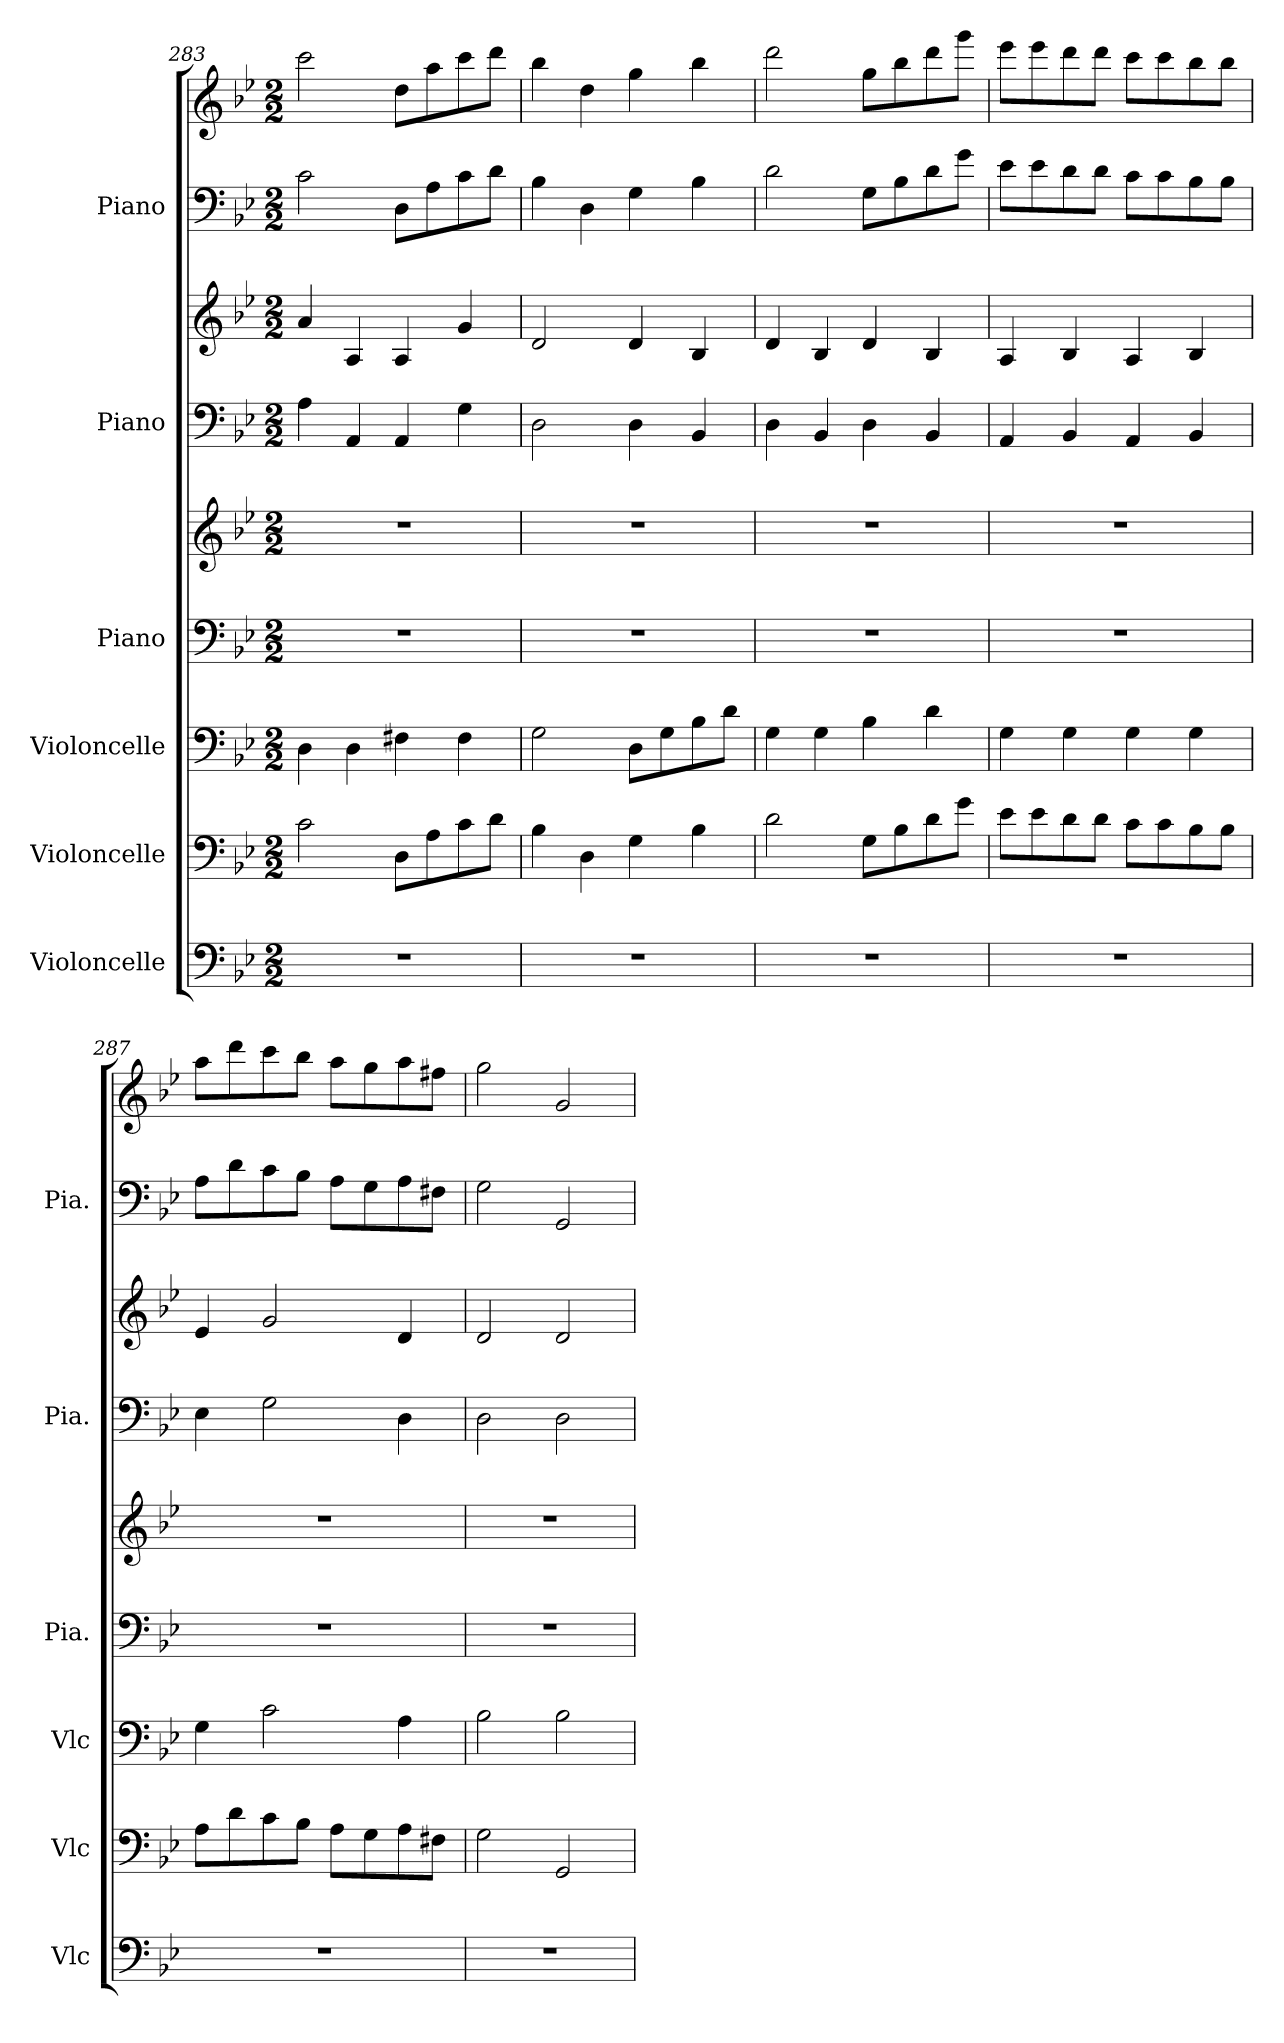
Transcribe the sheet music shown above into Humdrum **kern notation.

**kern	**kern	**kern	**kern	**kern	**kern	**kern	**kern	**kern
*part6	*part5	*part4	*part3	*part3	*part2	*part2	*part1	*part1
*staff9	*staff8	*staff7	*staff6	*staff5	*staff4	*staff3	*staff2	*staff1
*I"Violoncelle	*I"Violoncelle	*I"Violoncelle	*I"Piano	*	*I"Piano	*	*I"Piano	*
*I'Vlc	*I'Vlc	*I'Vlc	*I'Pia.	*	*I'Pia.	*	*I'Pia.	*
*clefF4	*clefF4	*clefF4	*clefF4	*clefG2	*clefF4	*clefG2	*clefF4	*clefG2
*k[b-e-]	*k[b-e-]	*k[b-e-]	*k[b-e-]	*k[b-e-]	*k[b-e-]	*k[b-e-]	*k[b-e-]	*k[b-e-]
*M2/2	*M2/2	*M2/2	*M2/2	*M2/2	*M2/2	*M2/2	*M2/2	*M2/2
=283	=283	=283	=283	=283	=283	=283	=283	=283
1r	2c\	4D\	1r	1r	4A\	4a/	2c\	2ccc\
.	.	4D\	.	.	4AA/	4A/	.	.
.	8D\L	4F#X\	.	.	4AA/	4A/	8D\L	8dd\L
.	8A\	.	.	.	.	.	8A\	8aa\
.	8c\	4F#\	.	.	4G\	4g/	8c\	8ccc\
.	8d\J	.	.	.	.	.	8d\J	8ddd\J
=284	=284	=284	=284	=284	=284	=284	=284	=284
1r	4B-\	2G\	1r	1r	2D\	2d/	4B-\	4bb-\
.	4D\	.	.	.	.	.	4D\	4dd\
.	4G\	8D\L	.	.	4D\	4d/	4G\	4gg\
.	.	8G\	.	.	.	.	.	.
.	4B-\	8B-\	.	.	4BB-/	4B-/	4B-\	4bb-\
.	.	8d\J	.	.	.	.	.	.
=285	=285	=285	=285	=285	=285	=285	=285	=285
1r	2d\	4G\	1r	1r	4D\	4d/	2d\	2ddd\
.	.	4G\	.	.	4BB-/	4B-/	.	.
.	8G\L	4B-\	.	.	4D\	4d/	8G\L	8gg\L
.	8B-\	.	.	.	.	.	8B-\	8bb-\
.	8d\	4d\	.	.	4BB-/	4B-/	8d\	8ddd\
.	8g\J	.	.	.	.	.	8g\J	8ggg\J
!!LO:PB:g=z
=286	=286	=286	=286	=286	=286	=286	=286	=286
1r	8e-\L	4G\	1r	1r	4AA/	4A/	8e-\L	8eee-\L
.	8e-\	.	.	.	.	.	8e-\	8eee-\
.	8d\	4G\	.	.	4BB-/	4B-/	8d\	8ddd\
.	8d\J	.	.	.	.	.	8d\J	8ddd\J
.	8c\L	4G\	.	.	4AA/	4A/	8c\L	8ccc\L
.	8c\	.	.	.	.	.	8c\	8ccc\
.	8B-\	4G\	.	.	4BB-/	4B-/	8B-\	8bb-\
.	8B-\J	.	.	.	.	.	8B-\J	8bb-\J
=287	=287	=287	=287	=287	=287	=287	=287	=287
1r	8A\L	4G\	1r	1r	4E-\	4e-/	8A\L	8aa\L
.	8d\	.	.	.	.	.	8d\	8ddd\
.	8c\	2c\	.	.	2G\	2g/	8c\	8ccc\
.	8B-\J	.	.	.	.	.	8B-\J	8bb-\J
.	8A\L	.	.	.	.	.	8A\L	8aa\L
.	8G\	.	.	.	.	.	8G\	8gg\
.	8A\	4A\	.	.	4D\	4d/	8A\	8aa\
.	8F#X\J	.	.	.	.	.	8F#X\J	8ff#X\J
=288	=288	=288	=288	=288	=288	=288	=288	=288
1r	2G\	2B-\	1r	1r	2D\	2d/	2G\	2gg\
.	2GG/	2B-\	.	.	2D\	2d/	2GG/	2g/
=	=	=	=	=	=	=	=	=
*-	*-	*-	*-	*-	*-	*-	*-	*-
